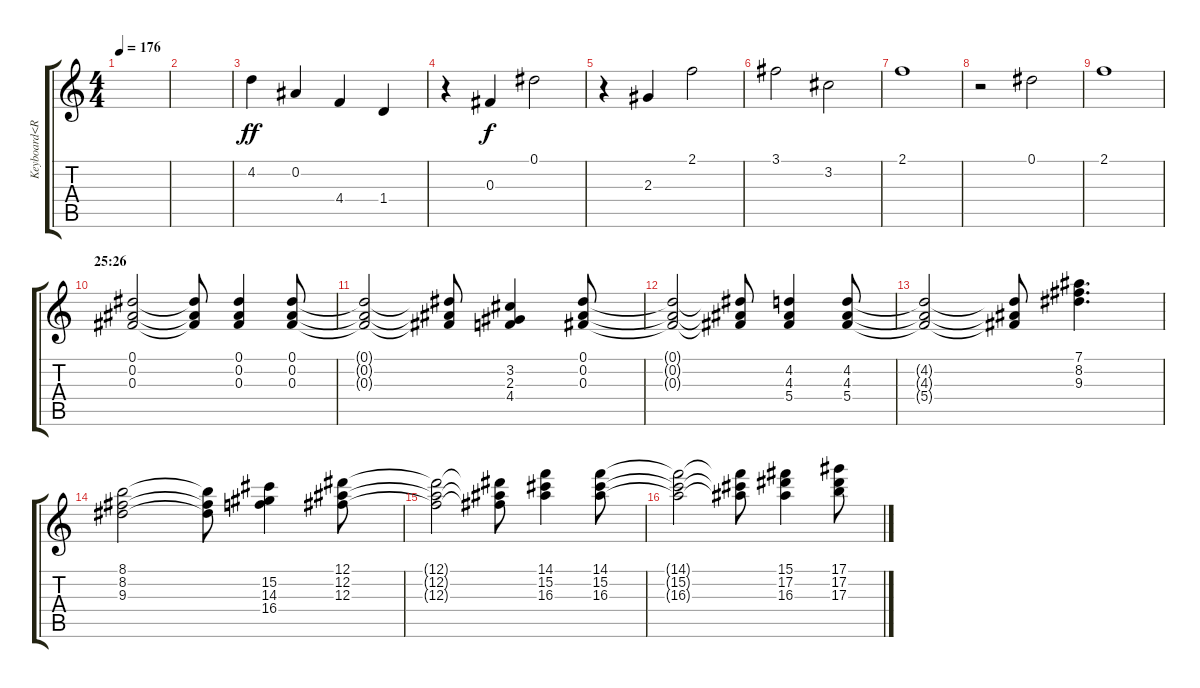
\track ("Keyboard<R>" "Keyboard<R") {instrument stringensemble1}
\staff {score tabs}
\tuning (Eb5 Bb4 Gb4 Db4 Ab3 Eb3) {hide}
\ts (4 4)
\tempo 176
\clef g2
\ks c
|
|
4.2.4{dy ff} 0.2.4 4.4.4 1.4.4 |
r.4 0.3.4{dy f} 0.1.2 |
r.4 2.3.4 2.1.2 |
3.1.2 3.2.2 |
2.1.1 |
r.2 0.1.2 |
2.1.1 |
\section ("" "25:26")
(0.1 0.2 0.3).2{instrument acousticgrandpiano} (0.1{t} 0.2{t} 0.3{t}).8 (0.1 0.2 0.3).4 (0.1 0.2 0.3).8 |
(0.1{t} 0.2{t} 0.3{t}).2 (0.1{t} 0.2{t} 0.3{t}).8 (3.2 2.3 4.4).4 (0.1 0.2 0.3).8 |
(0.1{t} 0.2{t} 0.3{t}).2 (0.1{t} 0.2{t} 0.3{t}).8 (4.2 4.3 5.4).4 (4.2 4.3 5.4).8 |
(4.2{t} 4.3{t} 5.4{t}).2 (4.2{t} 4.3{t} 5.4{t}).8 (7.1 8.2 9.3).4{d} |
(8.1 8.2 9.3).2 (8.1{t} 8.2{t} 9.3{t}).8 (15.2 14.3 16.4).4 (12.1 12.2 12.3).8 |
(12.1{t} 12.2{t} 12.3{t}).2 (12.1{t} 12.2{t} 12.3{t}).8 (14.1 15.2 16.3).4 (14.1 15.2 16.3).8 |
(14.1{t} 15.2{t} 16.3{t}).2 (14.1{t} 15.2{t} 16.3{t}).8 (15.1 17.2 16.3).4 (17.1 17.2 17.3).8
